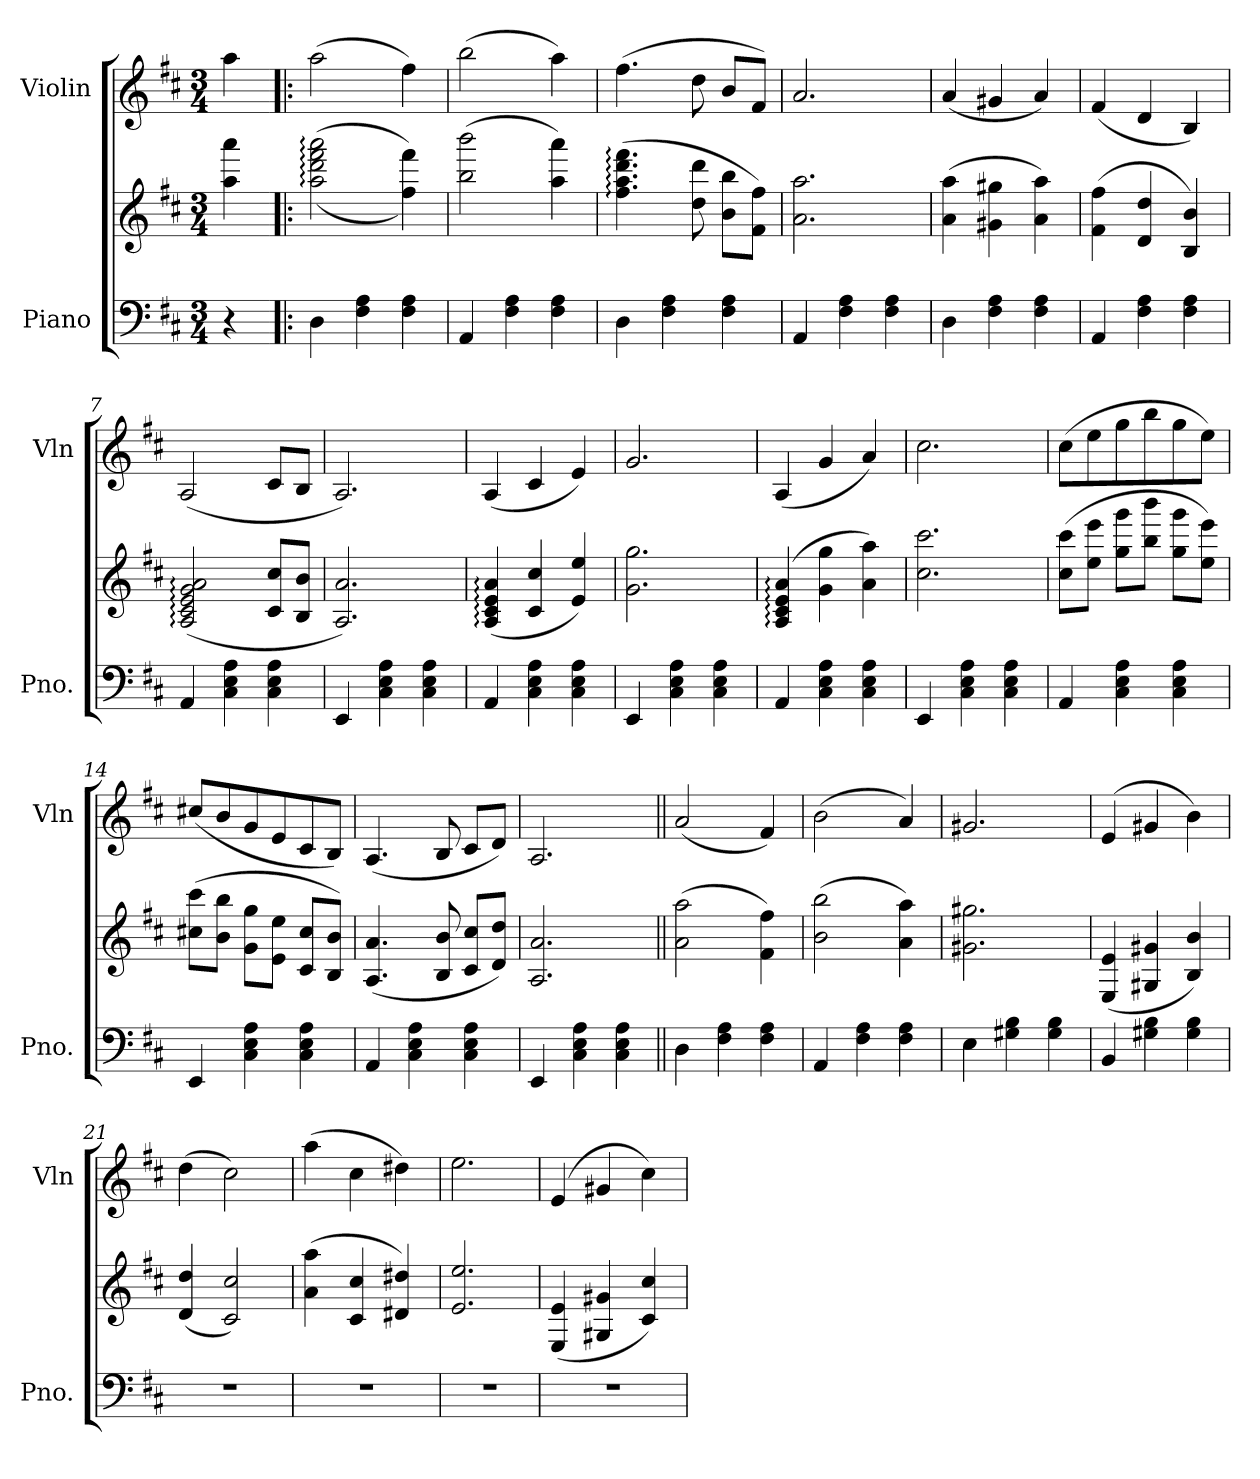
**kern	**kern	**kern
*part2	*part2	*part1
*staff3	*staff2	*staff1
*I"Piano	*	*I"Violin
*I'Pno.	*	*I'Vln
*clefF4	*clefG2	*clefG2
*k[f#c#]	*k[f#c#]	*k[f#c#]
*M3/4	*M3/4	*M3/4
*MM140	*MM140	*MM140
=	=	=
4r	4aa\ 4aaa\	4aa\
=1!|:	=1!|:	=1!|:
4D\	(>(<2aa\: 2ddd\: 2fff#\: 2aaa\:	(>2aa\
4F#\ 4A\	.	.
4F#\ 4A\	4ff#\ 4fff#\))	4ff#\)
=2	=2	=2
4AA/	(>2bb\ 2bbb\	(>2bb\
4F#\ 4A\	.	.
4F#\ 4A\	4aa\ 4aaa\)	4aa\)
=3	=3	=3
4D\	(>4.ff#\: 4.aa\: 4.ddd\: 4.fff#\:	(>4.ff#\
4F#\ 4A\	.	.
.	8dd\ 8ddd\	8dd\
4F#\ 4A\	8b\ 8bb\L	8b/L
.	8f#\ 8ff#\J)	8f#/J)
=4	=4	=4
4AA/	2.a\ 2.aa\	2.a/
4F#\ 4A\	.	.
4F#\ 4A\	.	.
=5	=5	=5
4D\	(>4a\ 4aa\	(<4a/
4F#\ 4A\	4g#X\ 4gg#X\	4g#X/
4F#\ 4A\	4a\ 4aa\)	4a/)
=6	=6	=6
4AA/	(>4f#\ 4ff#\	(<4f#/
4F#\ 4A\	4d/ 4dd/	4d/
4F#\ 4A\	4B/ 4b/)	4B/)
=7	=7	=7
4AA/	(<2A/: 2c#/: 2e/: 2g/: 2a/:	(<2A/
4C#\ 4E\ 4A\	.	.
4C#\ 4E\ 4A\	8c#/ 8cc#/L	8c#/L
.	8B/ 8b/J	8B/J
=8	=8	=8
4EE/	2.A/ 2.a/)	2.A/)
4C#\ 4E\ 4A\	.	.
4C#\ 4E\ 4A\	.	.
!!LO:LB:g=z
=9	=9	=9
4AA/	(<4A/: 4c#/: 4e/: 4a/:	(<4A/
4C#\ 4E\ 4A\	4c#/ 4cc#/	4c#/
4C#\ 4E\ 4A\	4e/ 4ee/)	4e/)
=10	=10	=10
4EE/	2.g\ 2.gg\	2.g/
4C#\ 4E\ 4A\	.	.
4C#\ 4E\ 4A\	.	.
=11	=11	=11
4AA/	(>4A/: 4c#/: 4e/: 4a/:	(<4A/
4C#\ 4E\ 4A\	4g\ 4gg\	4g/
4C#\ 4E\ 4A\	4a\ 4aa\)	4a/)
=12	=12	=12
4EE/	2.cc#\ 2.ccc#\	2.cc#\
4C#\ 4E\ 4A\	.	.
4C#\ 4E\ 4A\	.	.
=13	=13	=13
4AA/	(>8cc#\ 8ccc#\L	(>8cc#\L
.	8ee\ 8eee\J	8ee\
4C#\ 4E\ 4A\	8gg\ 8ggg\L	8gg\
.	8bb\ 8bbb\J	8bb\
4C#\ 4E\ 4A\	8gg\ 8ggg\L	8gg\
.	8ee\ 8eee\J)	8ee\J)
=14	=14	=14
4EE/	(>8cc#X\ 8ccc#\L	(<8cc#X/L
.	8b\ 8bb\J	8b/
4C#\ 4E\ 4A\	8g\ 8gg\L	8g/
.	8e\ 8ee\J	8e/
4C#\ 4E\ 4A\	8c#/ 8cc#/L	8c#/
.	8B/ 8b/J)	8B/J)
=15	=15	=15
4AA/	(<4.A/ 4.a/	(<4.A/
4C#\ 4E\ 4A\	.	.
.	8B/ 8b/	8B/
4C#\ 4E\ 4A\	8c#/ 8cc#/L	8c#/L
.	8d/ 8dd/J)	8d/J)
=16	=16	=16
4EE/	2.A/ 2.a/	2.A/
4C#\ 4E\ 4A\	.	.
4C#\ 4E\ 4A\	.	.
!!LO:LB:g=z
=17||	=17||	=17||
4D\	(>2a\ 2aa\	(<2a/
4F#\ 4A\	.	.
4F#\ 4A\	4f#\ 4ff#\)	4f#/)
=18	=18	=18
4AA/	(>2b\ 2bb\	(>2b\
4F#\ 4A\	.	.
4F#\ 4A\	4a\ 4aa\)	4a/)
=19	=19	=19
4E\	2.g#X\ 2.gg#X\	2.g#X/
4G#X\ 4B\	.	.
4G#\ 4B\	.	.
=20	=20	=20
4BB/	(<4E/ 4e/	(>4e/
4G#X\ 4B\	4G#X/ 4g#X/	4g#X/
4G#\ 4B\	4B/ 4b/)	4b\)
=21	=21	=21
2.r	(<4d/ 4dd/	(>4dd\
.	2c#/ 2cc#/)	2cc#\)
=22	=22	=22
2.r	(>4a\ 4aa\	(>4aa\
.	4c#/ 4cc#/	4cc#\
.	4d#X/ 4dd#X/)	4dd#X\)
=23	=23	=23
2.r	2.e/ 2.ee/	2.ee\
!!LO:LB:g=z
=24	=24	=24
2.r	(<4E/ 4e/	(>4e/
.	4G#X/ 4g#X/	4g#X/
.	4c#/ 4cc#/)	4cc#\)
=	=	=
*-	*-	*-
